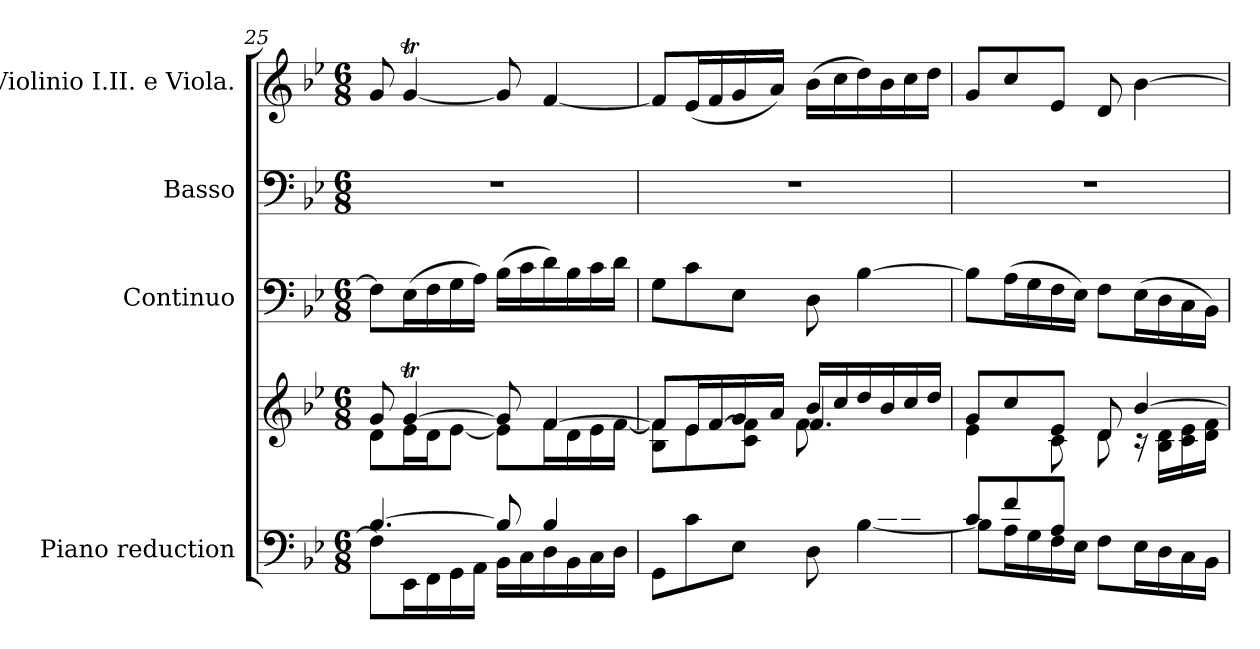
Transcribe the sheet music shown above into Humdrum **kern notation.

**kern	**kern	**kern	**kern	**kern
*part4	*part4	*part3	*part2	*part1
*staff5	*staff4	*staff3	*staff2	*staff1
*I"Piano reduction	*	*I"Continuo	*I"Basso	*I"Violinio I.II. e Viola.
*I'Pno	*	*	*	*
*clefF4	*clefG2	*clefF4	*clefF4	*clefG2
*k[b-e-]	*k[b-e-]	*k[b-e-]	*k[b-e-]	*k[b-e-]
*M6/8	*M6/8	*M6/8	*M6/8	*M6/8
=25	=25	=25	=25	=25
*^	*^	*	*	*
[4.B-/	8F\L]	8g/	8d\L	8F\L]	2.r	8g/
.	16EE-\L	[4gT/	16e-\L	(16E-\L	.	[4gT/
.	16FF\	.	16d\J	16F\	.	.
.	16GG\	.	[8e-\J	16G\	.	.
.	16AA\JJ	.	.	16A\JJ)	.	.
8B-/]	16BB-\LL	8g/]	8e-\L]	(16B-\LL	.	8g/]
.	16C\	.	.	16c\	.	.
4B-/	16D\	[4f/	16f\L	16d\)	.	[4f/
.	16BB-\	.	16d\	16B-\	.	.
.	16C\	.	16e-\	16c\	.	.
.	16D\JJ	.	[16f\JJ	16d\JJ	.	.
=26	=26	=26	=26	=26	=26	=26
*	*	*	*^	*	*	*
4.ryy	8GG\L	8f/L]	8B-\ 8f\]L	4.ryy	8G\L	2.r	8f/L]
.	8c\	16e-/L	8e-\	.	8c\	.	(16e-/L
.	.	[<16f/	.	.	.	.	16f/
.	8E-\J	16g/	8c\ 8f\]J	.	8E-\J	.	16g/
.	.	16a/JJ	.	.	.	.	16a/JJ)
8ryy	8D\	16b-/LL	4.f/	8f\L	8D\	.	(16b-\LL
.	.	16cc/	.	.	.	.	16cc\
16B-/L	[4B-\	16dd/	.	4ryy	[4B-\	.	16dd\)
16d/	.	16b-/	.	.	.	.	16b-\
16c/	.	16cc/	.	.	.	.	16cc\
16B-/JJ	.	16dd/JJ	.	.	.	.	16dd\JJ
*	*	*	*v	*v	*	*	*
=27	=27	=27	=27	=27	=27	=27
8c/L	8B-\L]	8g/L	4e-\	8B-\L]	2.r	8g/L
8f/	16A\L	8cc/	.	(16A\L	.	8cc/
.	16G\	.	.	16G\	.	.
8A/J	16F\	8e-/J	8c\	16F\	.	8e-/J
.	16E-\JJ	.	.	16E-\JJ)	.	.
4.ryy	8F\L	8d/	8d\	8F\L	.	8d/
.	16E-\L	[4b-/	16r	(16E-\L	.	[4b-\
.	16D\	.	16B-\ 16d\LL	16D\	.	.
.	16C\	.	16c\ 16e-\	16C\	.	.
.	16BB-\JJ	.	16d\ 16f\JJ	16BB-\JJ)	.	.
*v	*v	*	*	*	*	*
*	*v	*v	*	*	*
=	=	=	=	=
*-	*-	*-	*-	*-
